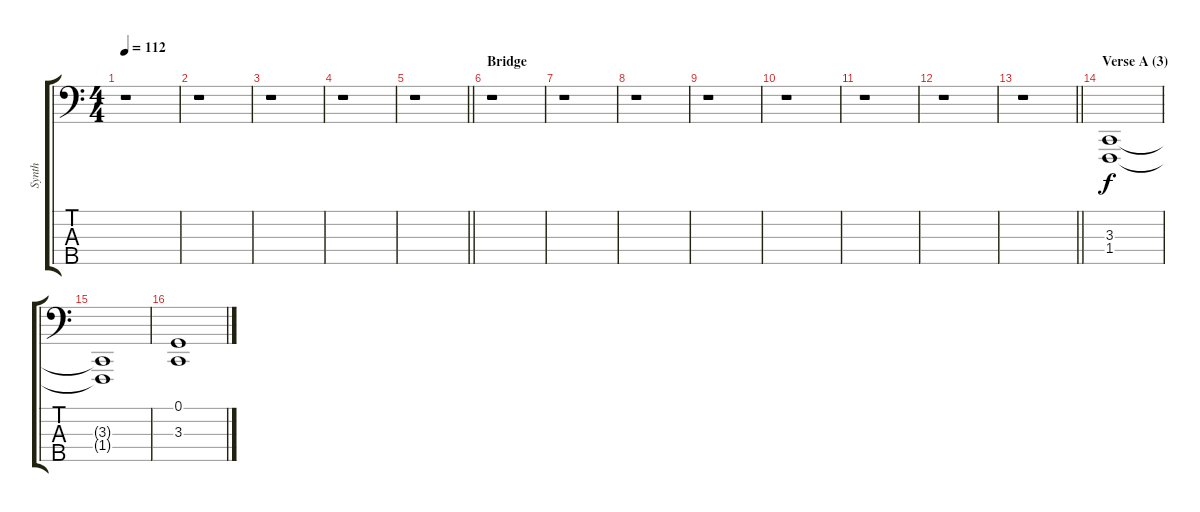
\track ("Synth" "Synth") {instrument pad3polysynth}
\staff {score tabs}
\tuning (G2 D2 A1 E1 B0) {hide}
\ts (4 4)
\tempo 112
\clef f4
\ks c
r.1{dy f} |
r.1 |
r.1 |
r.1 |
\barLineRight lightlight
r.1 |
\section ("" "Bridge")
r.1 |
r.1 |
r.1 |
r.1 |
r.1 |
r.1 |
r.1 |
\barLineRight lightlight
r.1 |
\section ("" "Verse A (3)")
(3.3 1.4).1 |
(3.3{t} 1.4{t}).1 |
(0.1 3.3).1
